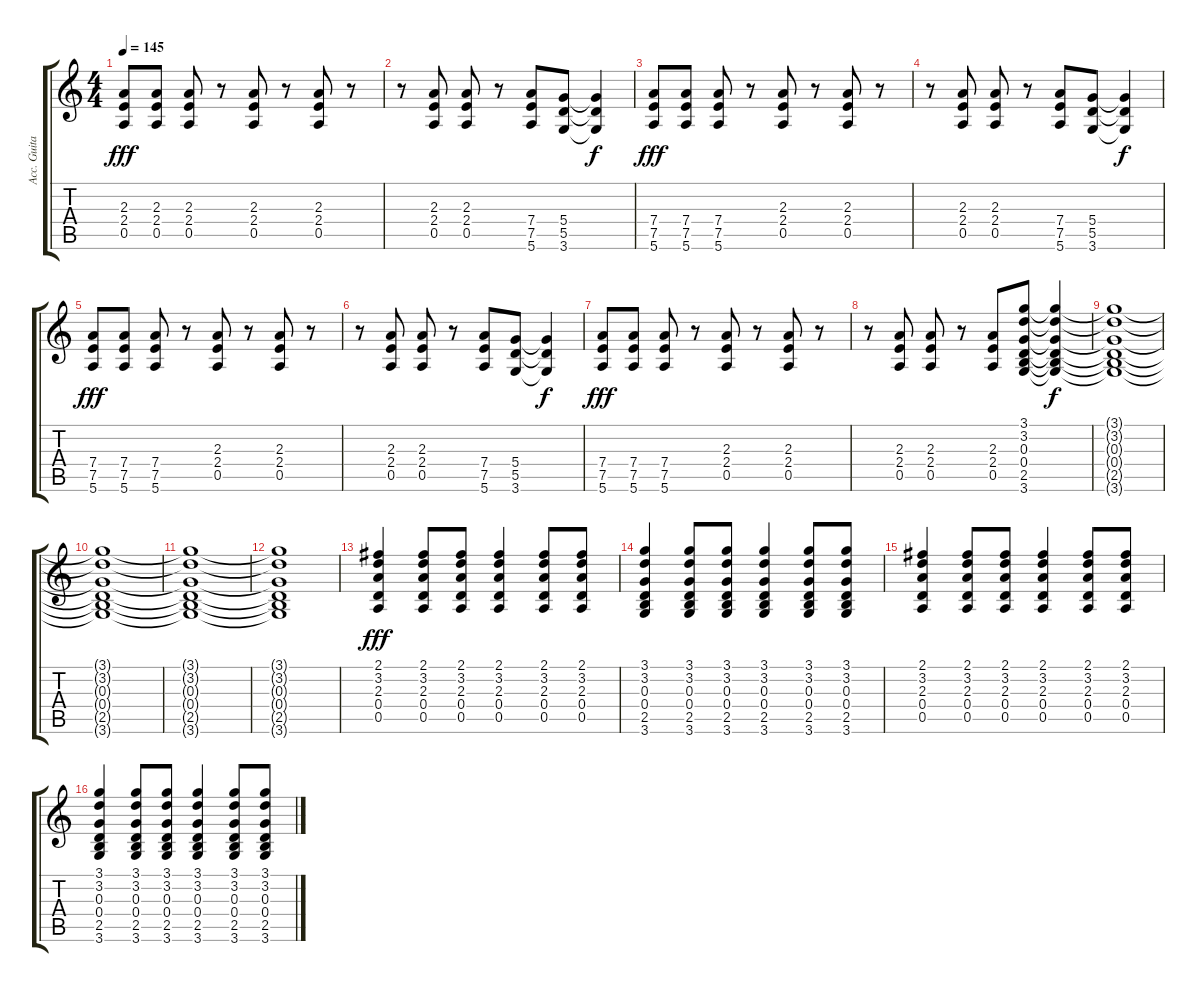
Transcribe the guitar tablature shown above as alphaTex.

\track ("Acc. Guitar left" "Acc. Guita") {instrument acousticguitarsteel}
\staff {score tabs}
\tuning (E4 B3 G3 D3 A2 E2) {hide}
\ts (4 4)
\tempo 145
\clef g2
\ks c
(2.3 2.4 0.5).8{dy fff} (2.3 2.4 0.5).8 (2.3 2.4 0.5).8 r.8 (2.3 2.4 0.5).8 r.8 (2.3 2.4 0.5).8 r.8 |
r.8 (2.3 2.4 0.5).8 (2.3 2.4 0.5).8 r.8 (7.4 7.5 5.6).8 (5.4 5.5 3.6).8 (5.4{t} 5.5{t} 3.6{t}).4{dy f} |
(7.4 7.5 5.6).8{dy fff} (7.4 7.5 5.6).8 (7.4 7.5 5.6).8 r.8 (2.3 2.4 0.5).8 r.8 (2.3 2.4 0.5).8 r.8 |
r.8 (2.3 2.4 0.5).8 (2.3 2.4 0.5).8 r.8 (7.4 7.5 5.6).8 (5.4 5.5 3.6).8 (5.4{t} 5.5{t} 3.6{t}).4{dy f} |
(7.4 7.5 5.6).8{dy fff} (7.4 7.5 5.6).8 (7.4 7.5 5.6).8 r.8 (2.3 2.4 0.5).8 r.8 (2.3 2.4 0.5).8 r.8 |
r.8 (2.3 2.4 0.5).8 (2.3 2.4 0.5).8 r.8 (7.4 7.5 5.6).8 (5.4 5.5 3.6).8 (5.4{t} 5.5{t} 3.6{t}).4{dy f} |
(7.4 7.5 5.6).8{dy fff} (7.4 7.5 5.6).8 (7.4 7.5 5.6).8 r.8 (2.3 2.4 0.5).8 r.8 (2.3 2.4 0.5).8 r.8 |
r.8 (2.3 2.4 0.5).8 (2.3 2.4 0.5).8 r.8 (2.3 2.4 0.5).8 (3.1 3.2 0.3 0.4 2.5 3.6).8 (3.1{t} 3.2{t} 0.3{t} 0.4{t} 2.5{t} 3.6{t}).4{dy f} |
(3.1{t} 3.2{t} 0.3{t} 0.4{t} 2.5{t} 3.6{t}).1 |
(3.1{t} 3.2{t} 0.3{t} 0.4{t} 2.5{t} 3.6{t}).1 |
(3.1{t} 3.2{t} 0.3{t} 0.4{t} 2.5{t} 3.6{t}).1 |
(3.1{t} 3.2{t} 0.3{t} 0.4{t} 2.5{t} 3.6{t}).1 |
(2.1 3.2 2.3 0.4 0.5).4{dy fff} (2.1 3.2 2.3 0.4 0.5).8 (2.1 3.2 2.3 0.4 0.5).8 (2.1 3.2 2.3 0.4 0.5).4 (2.1 3.2 2.3 0.4 0.5).8 (2.1 3.2 2.3 0.4 0.5).8 |
(3.1 3.2 0.3 0.4 2.5 3.6).4 (3.1 3.2 0.3 0.4 2.5 3.6).8 (3.1 3.2 0.3 0.4 2.5 3.6).8 (3.1 3.2 0.3 0.4 2.5 3.6).4 (3.1 3.2 0.3 0.4 2.5 3.6).8 (3.1 3.2 0.3 0.4 2.5 3.6).8 |
(2.1 3.2 2.3 0.4 0.5).4 (2.1 3.2 2.3 0.4 0.5).8 (2.1 3.2 2.3 0.4 0.5).8 (2.1 3.2 2.3 0.4 0.5).4 (2.1 3.2 2.3 0.4 0.5).8 (2.1 3.2 2.3 0.4 0.5).8 |
(3.1 3.2 0.3 0.4 2.5 3.6).4 (3.1 3.2 0.3 0.4 2.5 3.6).8 (3.1 3.2 0.3 0.4 2.5 3.6).8 (3.1 3.2 0.3 0.4 2.5 3.6).4 (3.1 3.2 0.3 0.4 2.5 3.6).8 (3.1 3.2 0.3 0.4 2.5 3.6).8
